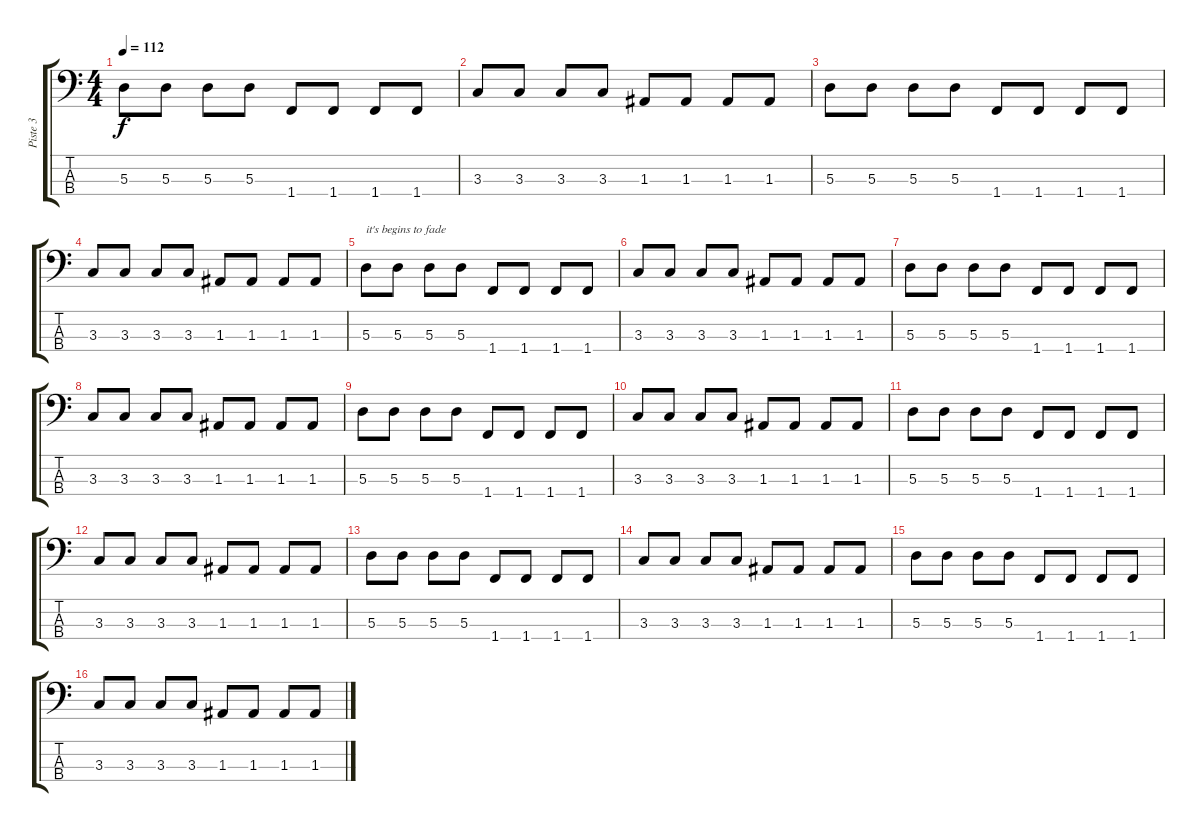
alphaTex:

\track ("Piste 3" "Piste 3") {instrument electricbassfinger}
\staff {score tabs}
\tuning (G2 D2 A1 E1) {hide}
\ts (4 4)
\tempo 112
\clef f4
\ks c
5.3.8{dy f} 5.3.8 5.3.8 5.3.8 1.4.8 1.4.8 1.4.8 1.4.8 |
3.3.8 3.3.8 3.3.8 3.3.8 1.3.8 1.3.8 1.3.8 1.3.8 |
5.3.8 5.3.8 5.3.8 5.3.8 1.4.8 1.4.8 1.4.8 1.4.8 |
3.3.8 3.3.8 3.3.8 3.3.8 1.3.8 1.3.8 1.3.8 1.3.8 |
5.3.8{txt "it's begins to fade" volume 8 instrument electricbassfinger} 5.3.8 5.3.8 5.3.8 1.4.8 1.4.8 1.4.8 1.4.8 |
3.3.8 3.3.8 3.3.8 3.3.8 1.3.8 1.3.8 1.3.8 1.3.8 |
5.3.8 5.3.8 5.3.8 5.3.8 1.4.8 1.4.8 1.4.8 1.4.8 |
3.3.8 3.3.8 3.3.8 3.3.8 1.3.8 1.3.8 1.3.8 1.3.8 |
5.3.8{volume 4 instrument electricbassfinger} 5.3.8 5.3.8 5.3.8 1.4.8 1.4.8 1.4.8 1.4.8 |
3.3.8 3.3.8 3.3.8 3.3.8 1.3.8 1.3.8 1.3.8 1.3.8 |
5.3.8 5.3.8 5.3.8 5.3.8 1.4.8 1.4.8 1.4.8 1.4.8 |
3.3.8 3.3.8 3.3.8 3.3.8 1.3.8 1.3.8 1.3.8 1.3.8 |
5.3.8{volume 0 instrument electricbassfinger} 5.3.8 5.3.8 5.3.8 1.4.8 1.4.8 1.4.8 1.4.8 |
3.3.8 3.3.8 3.3.8 3.3.8 1.3.8 1.3.8 1.3.8 1.3.8 |
5.3.8 5.3.8 5.3.8 5.3.8 1.4.8 1.4.8 1.4.8 1.4.8 |
3.3.8 3.3.8 3.3.8 3.3.8 1.3.8 1.3.8 1.3.8 1.3.8
